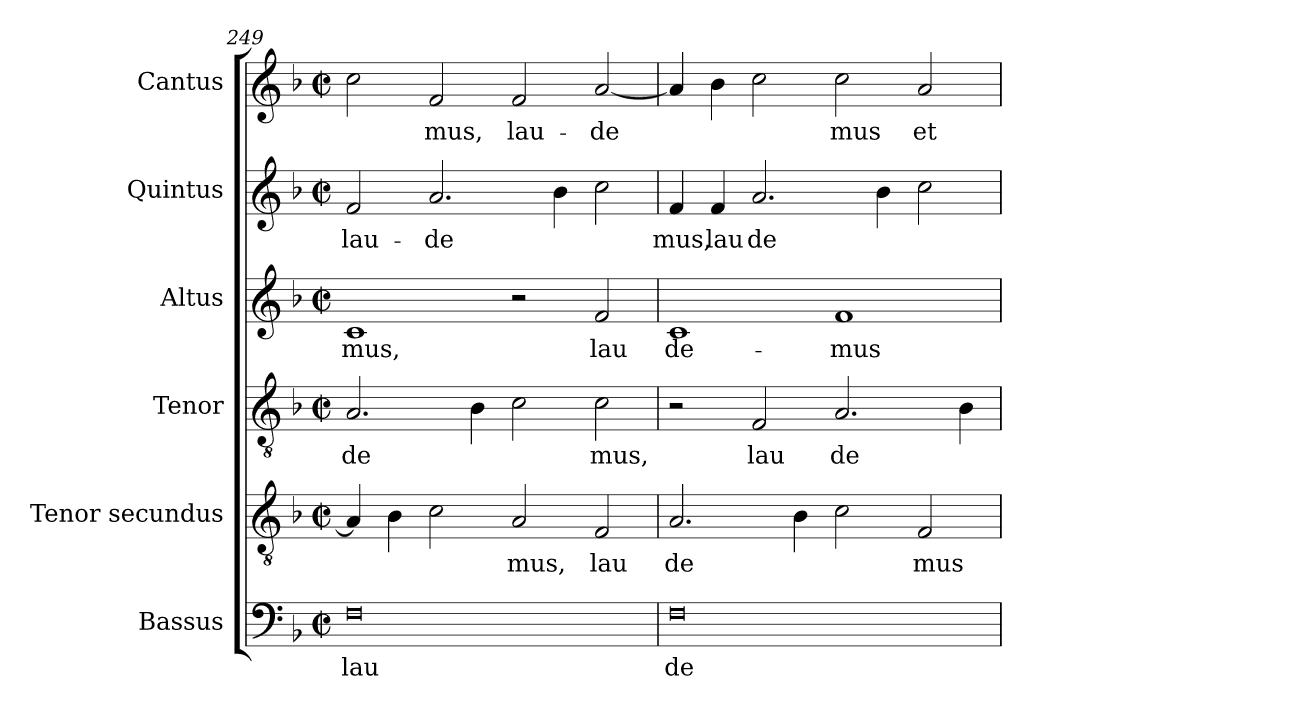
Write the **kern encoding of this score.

**kern	**text	**kern	**text	**kern	**text	**kern	**text	**kern	**text	**kern	**text
*part6	*part6	*part5	*part5	*part4	*part4	*part3	*part3	*part2	*part2	*part1	*part1
*staff6	*staff6	*staff5	*staff5	*staff4	*staff4	*staff3	*staff3	*staff2	*staff2	*staff1	*staff1
*I"Bassus	*	*I"Tenor  secundus	*	*I"Tenor	*	*I"Altus	*	*I"Quintus	*	*I"Cantus	*
*I'B	*	*	*	*I'T	*	*I'A	*	*I'Q	*	*I'C	*
*clefF4	*	*clefGv2	*	*clefGv2	*	*clefG2	*	*clefG2	*	*clefG2	*
*k[b-]	*	*k[b-]	*	*k[b-]	*	*k[b-]	*	*k[b-]	*	*k[b-]	*
*F:	*	*F:	*	*F:	*	*F:	*	*F:	*	*F:	*
*M2/2	*	*M2/2	*	*M2/2	*	*M2/2	*	*M2/2	*	*M2/2	*
*met(c|)	*	*met(c|)	*	*met(c|)	*	*met(c|)	*	*met(c|)	*	*met(c|)	*
=249	=249	=249	=249	=249	=249	=249	=249	=249	=249	=249	=249
!	!LO:LY:b:cj	!	!LO:LY:b:cj	!	!LO:LY:b:cj	!	!LO:LY:b:cj	!	!LO:LY:b:cj	!	!LO:LY:b:cj
0F	lau	4A/]	.	2.A/	de	1c	mus,	2f/	lau-	2cc\	--
!	!	!	!LO:LY:b:cj	!	!	!	!	!	!	!	!
.	.	4B-\	.	.	.	.	.	.	.	.	.
!	!	!	!LO:LY:b:cj	!	!	!	!	!	!LO:LY:b:cj	!	!LO:LY:b:cj
.	.	2c\	.	.	.	.	.	2.a/	-de-	2f/	-mus,
!	!	!	!	!	!LO:LY:b:cj	!	!	!	!	!	!
.	.	.	.	4B-\	.	.	.	.	.	.	.
!	!	!	!LO:LY:b:cj	!	!LO:LY:b:cj	!	!	!	!	!	!LO:LY:b:cj
.	.	2A/	mus,	2c\	.	2r	.	.	.	2f/	lau-
!	!	!	!	!	!	!	!	!	!LO:LY:b:cj	!	!
.	.	.	.	.	.	.	.	4b-\	--	.	.
!	!	!	!LO:LY:b:cj	!	!LO:LY:b:cj	!	!LO:LY:b:cj	!	!LO:LY:b:cj	!	!LO:LY:b:cj
.	.	2F/	lau	2c\	mus,	2f/	lau	2cc\	--	[<2a/	-de-
!!LO:LB:g=z
=250	=250	=250	=250	=250	=250	=250	=250	=250	=250	=250	=250
!	!LO:LY:b:cj	!	!LO:LY:b:cj	!	!	!	!LO:LY:b:cj	!	!LO:LY:b:cj	!	!LO:LY:b:cj
0F	de	2.A/	de	2r	.	1c	de-	4f/	-mus,	4a/]	--
!	!	!	!	!	!	!	!	!	!LO:LY:b:cj	!	!LO:LY:b:cj
.	.	.	.	.	.	.	.	4f/	lau	4b-\	--
!	!	!	!	!	!LO:LY:b:cj	!	!	!	!LO:LY:b:cj	!	!LO:LY:b:cj
.	.	.	.	2F/	lau	.	.	2.a/	de	2cc\	--
!	!	!	!LO:LY:b:cj	!	!	!	!	!	!	!	!
.	.	4B-\	.	.	.	.	.	.	.	.	.
!	!	!	!LO:LY:b:cj	!	!LO:LY:b:cj	!	!LO:LY:b:cj	!	!	!	!LO:LY:b:cj
.	.	2c\	.	2.A/	de	1f	-mus	.	.	2cc\	-mus
!	!	!	!	!	!	!	!	!	!LO:LY:b:cj	!	!
.	.	.	.	.	.	.	.	4b-\	.	.	.
!	!	!	!LO:LY:b:cj	!	!	!	!	!	!LO:LY:b:cj	!	!LO:LY:b:cj
.	.	2F/	mus	.	.	.	.	2cc\	.	2a/	et
!	!	!	!	!	!LO:LY:b:cj	!	!	!	!	!	!
.	.	.	.	4B-\	.	.	.	.	.	.	.
=	=	=	=	=	=	=	=	=	=	=	=
*-	*-	*-	*-	*-	*-	*-	*-	*-	*-	*-	*-
